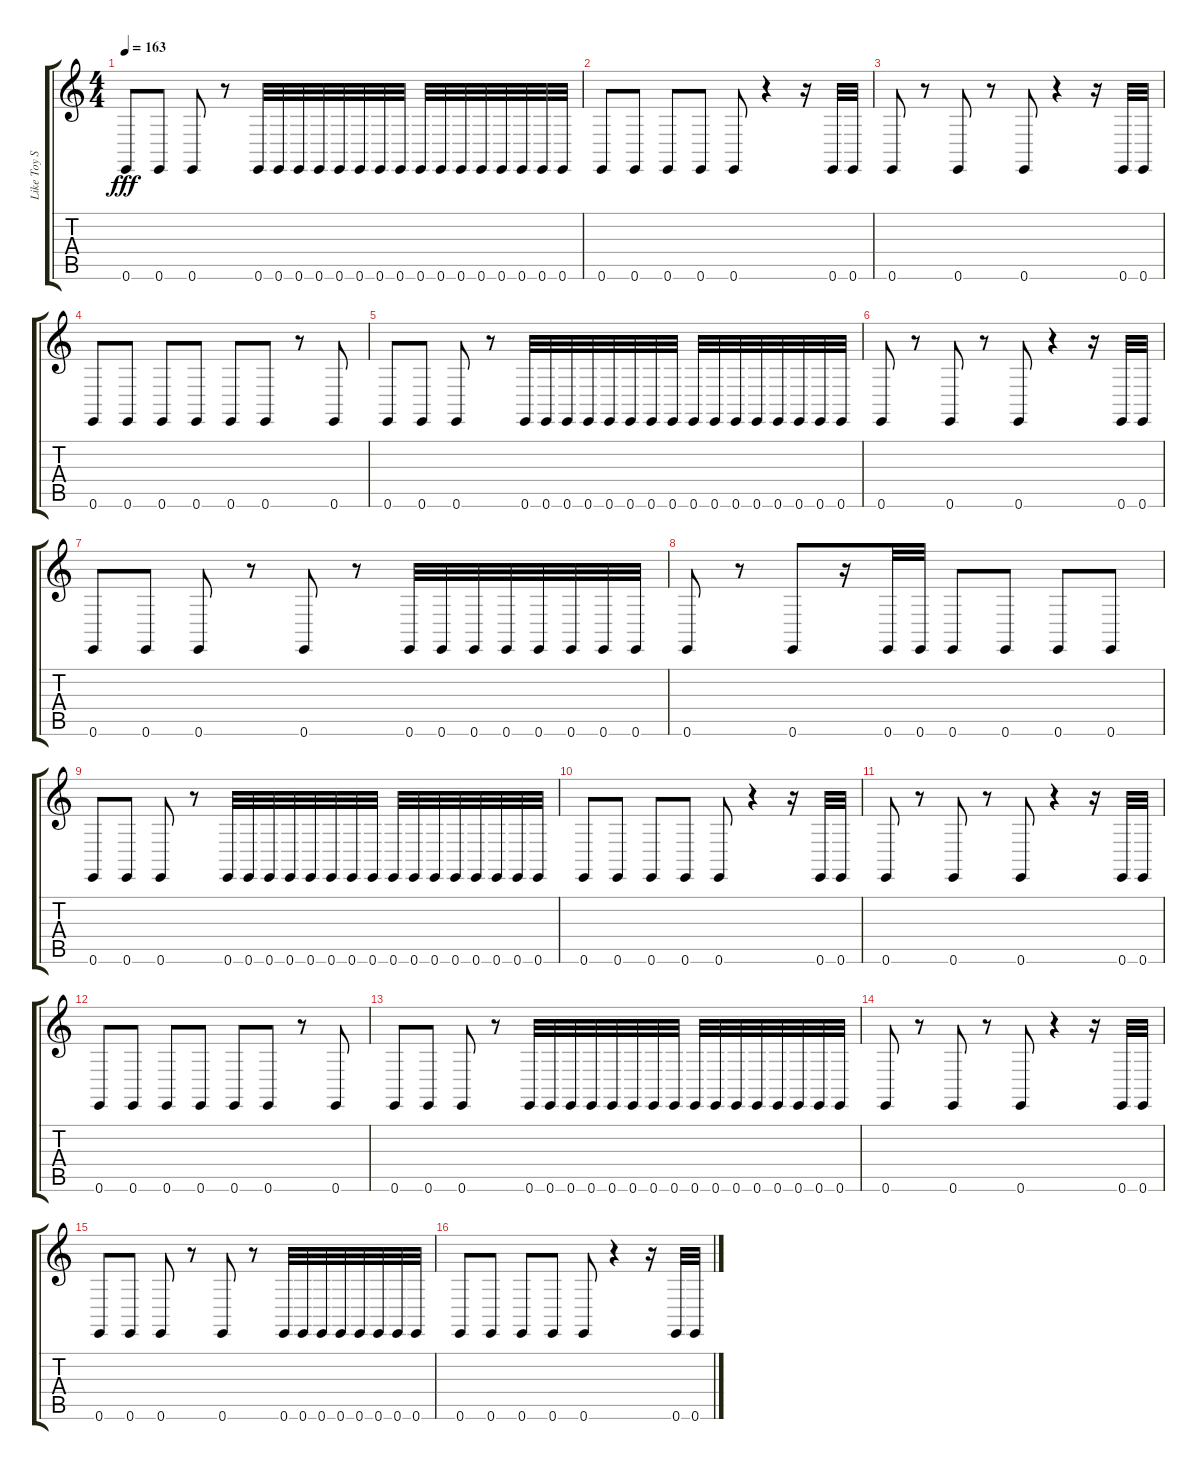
\track ("Like Toy Soldiers" "Like Toy S") {instrument acousticgrandpiano}
\staff {score tabs}
\tuning (E4 B3 G3 D3 A2 E2) {hide}
\ts (4 4)
\tempo 163
\clef g2
\ks c
0.6.8{dy fff} 0.6.8 0.6.8 r.8 0.6.32 0.6.32 0.6.32 0.6.32 0.6.32 0.6.32 0.6.32 0.6.32 0.6.32 0.6.32 0.6.32 0.6.32 0.6.32 0.6.32 0.6.32 0.6.32 |
0.6.8{balance 8} 0.6.8 0.6.8 0.6.8 0.6.8 r.4 r.16 0.6.32 0.6.32 |
0.6.8 r.8 0.6.8 r.8 0.6.8 r.4 r.16 0.6.32 0.6.32 |
0.6.8 0.6.8 0.6.8 0.6.8 0.6.8 0.6.8 r.8 0.6.8 |
0.6.8 0.6.8 0.6.8 r.8 0.6.32 0.6.32 0.6.32 0.6.32 0.6.32 0.6.32 0.6.32 0.6.32 0.6.32 0.6.32 0.6.32 0.6.32 0.6.32 0.6.32 0.6.32 0.6.32 |
0.6.8 r.8 0.6.8 r.8 0.6.8 r.4 r.16 0.6.32 0.6.32 |
0.6.8 0.6.8 0.6.8 r.8 0.6.8 r.8 0.6.32 0.6.32 0.6.32 0.6.32 0.6.32 0.6.32 0.6.32 0.6.32 |
0.6.8 r.8 0.6.8 r.16 0.6.32 0.6.32 0.6.8 0.6.8 0.6.8 0.6.8 |
0.6.8 0.6.8 0.6.8 r.8 0.6.32 0.6.32 0.6.32 0.6.32 0.6.32 0.6.32 0.6.32 0.6.32 0.6.32 0.6.32 0.6.32 0.6.32 0.6.32 0.6.32 0.6.32 0.6.32 |
0.6.8{balance 8} 0.6.8 0.6.8 0.6.8 0.6.8 r.4 r.16 0.6.32 0.6.32 |
0.6.8 r.8 0.6.8 r.8 0.6.8 r.4 r.16 0.6.32 0.6.32 |
0.6.8 0.6.8 0.6.8 0.6.8 0.6.8 0.6.8 r.8 0.6.8 |
0.6.8 0.6.8 0.6.8 r.8 0.6.32 0.6.32 0.6.32 0.6.32 0.6.32 0.6.32 0.6.32 0.6.32 0.6.32 0.6.32 0.6.32 0.6.32 0.6.32 0.6.32 0.6.32 0.6.32 |
0.6.8 r.8 0.6.8 r.8 0.6.8 r.4 r.16 0.6.32 0.6.32 |
0.6.8 0.6.8 0.6.8 r.8 0.6.8 r.8 0.6.32 0.6.32 0.6.32 0.6.32 0.6.32 0.6.32 0.6.32 0.6.32 |
0.6.8 0.6.8 0.6.8 0.6.8 0.6.8 r.4 r.16 0.6.32 0.6.32
